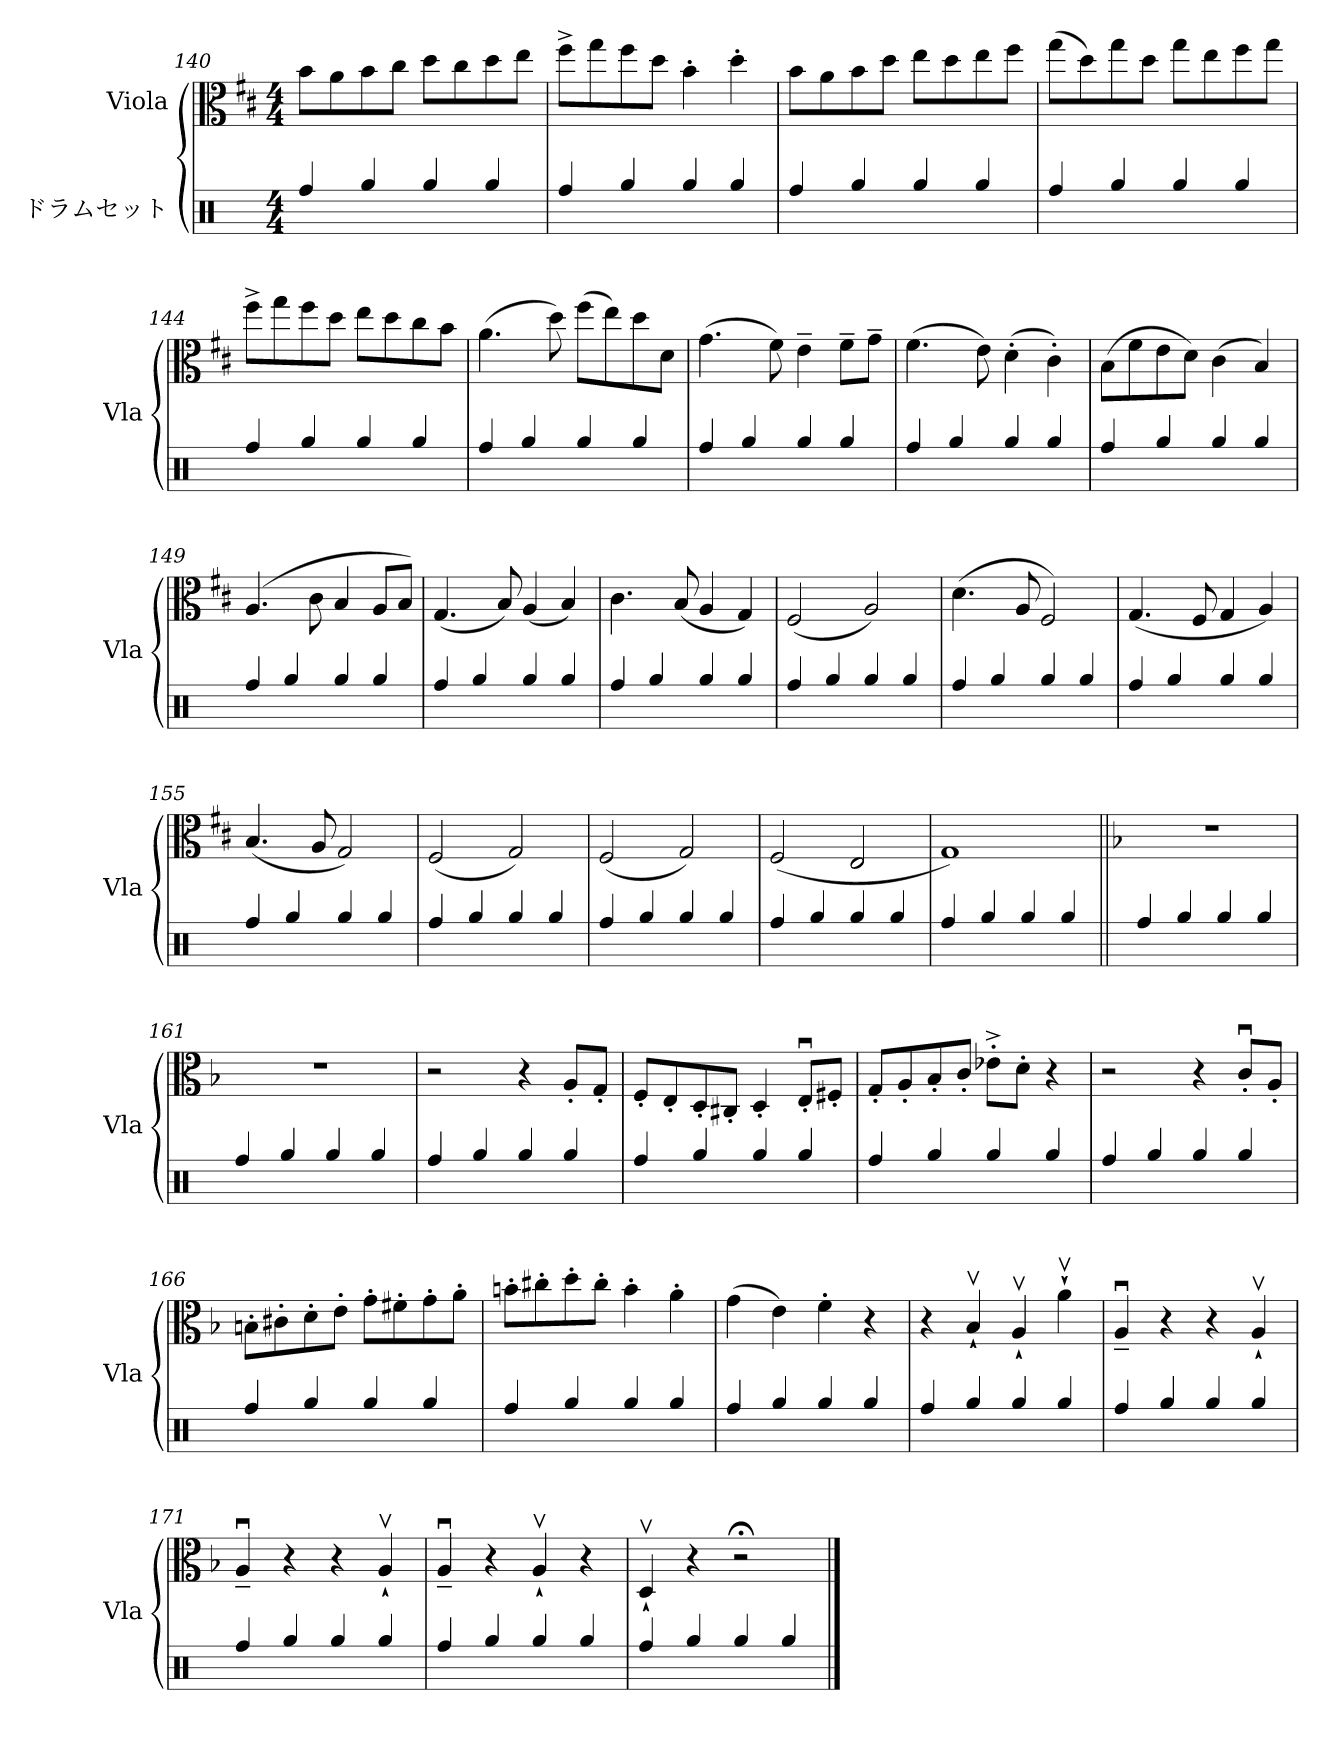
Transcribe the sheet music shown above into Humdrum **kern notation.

**kern	**kern
*part2	*part1
*staff2	*staff1
*I"ドラムセット	*I"Viola
*	*I'Vla
*clefX	*clefC3
*k[]	*k[f#c#]
*M4/4	*M4/4
=140	=140
4Rff/	8b\L
.	8a\
4Rgg/	8b\
.	8cc#\J
4Rgg/	8dd\L
.	8cc#\
4Rgg/	8dd\
.	8ee\J
=141	=141
4Rff/	8ff#^\L
.	8gg\
4Rgg/	8ff#\
.	8dd\J
4Rgg/	4b'\
4Rgg/	4dd'\
=142	=142
4Rff/	8b\L
.	8a\
4Rgg/	8b\
.	8dd\J
4Rgg/	8ee\L
.	8dd\
4Rgg/	8ee\
.	8ff#\J
!!LO:LB:g=z
=143	=143
4Rff/	(8gg\L
.	8dd\)
4Rgg/	8gg\
.	8dd\J
4Rgg/	8gg\L
.	8ee\
4Rgg/	8ff#\
.	8gg\J
=144	=144
4Rff/	8ff#^\L
.	8gg\
4Rgg/	8ff#\
.	8dd\J
4Rgg/	8ee\L
.	8dd\
4Rgg/	8cc#\
.	8b\J
=145	=145
4Rff/	(4.a\
4Rgg/	.
.	8dd\)
4Rgg/	(8ff#\L
.	8ee\)
4Rgg/	8dd\
.	8d\J
=146	=146
4Rff/	(4.g\
4Rgg/	.
.	8f#\)
4Rgg/	4e~\
4Rgg/	8f#~\L
.	8g~\J
=147	=147
4Rff/	(4.f#\
4Rgg/	.
.	8e\)
4Rgg/	(4d'\
4Rgg/	4c#'\)
!!LO:LB:g=z
=148	=148
4Rff/	(8B\L
.	8f#\
4Rgg/	8e\
.	8d\J)
4Rgg/	(4c#\
4Rgg/	4B/)
=149	=149
4Rff/	(4.A/
4Rgg/	.
.	8c#\
4Rgg/	4B/
4Rgg/	8A/L
.	8B/J)
=150	=150
4Rff/	(4.G/
4Rgg/	.
.	8B/)
4Rgg/	(4A/
4Rgg/	4B/)
=151	=151
4Rff/	4.c#\
4Rgg/	.
.	(8B/
4Rgg/	4A/
4Rgg/	4G/)
=152	=152
4Rff/	(2F#/
4Rgg/	.
4Rgg/	2A/)
4Rgg/	.
=153	=153
4Rff/	(4.d\
4Rgg/	.
.	8A/
4Rgg/	2F#/)
4Rgg/	.
=154	=154
4Rff/	(4.G/
4Rgg/	.
.	8F#/
4Rgg/	4G/
4Rgg/	4A/)
!!LO:PB:g=z
=155	=155
4Rff/	(4.B/
4Rgg/	.
.	8A/
4Rgg/	2G/)
4Rgg/	.
=156	=156
4Rff/	(2F#/
4Rgg/	.
4Rgg/	2G/)
4Rgg/	.
=157	=157
4Rff/	(2F#/
4Rgg/	.
4Rgg/	2G/)
4Rgg/	.
=158	=158
4Rff/	(2F#/
4Rgg/	.
4Rgg/	2E/
4Rgg/	.
=159	=159
4Rff/	1G)
4Rgg/	.
4Rgg/	.
4Rgg/	.
=160||	=160||
*	*k[b-]
4Rff/	1r
4Rgg/	.
4Rgg/	.
4Rgg/	.
=161	=161
4Rff/	1r
4Rgg/	.
4Rgg/	.
4Rgg/	.
!!LO:LB:g=z
=162	=162
4Rff/	2r
4Rgg/	.
4Rgg/	4r
4Rgg/	8A'/L
.	8G'/J
=163	=163
4Rff/	8F'/L
.	8E'/
4Rgg/	8D'/
.	8C#X'/J
4Rgg/	4D'/
4Rgg/	8Eu'/L
.	8F#X'/J
=164	=164
4Rff/	8G'/L
.	8A'/
4Rgg/	8B-'/
.	8c'/J
4Rgg/	8e-X'^\L
.	8d'\J
4Rgg/	4r
=165	=165
4Rff/	2r
4Rgg/	.
4Rgg/	4r
4Rgg/	8cu'/L
.	8A'/J
=166	=166
4Rff/	8Bn'\L
.	8c#X'\
4Rgg/	8d'\
.	8e'\J
4Rgg/	8g'\L
.	8f#X'\
4Rgg/	8g'\
.	8a'\J
!!LO:LB:g=z
=167	=167
4Rff/	8bn'\L
.	8cc#X'\
4Rgg/	8dd'\
.	8cc#'\J
4Rgg/	4b'\
4Rgg/	4a'\
=168	=168
4Rff/	(4g\
4Rgg/	4e\)
4Rgg/	4f'\
4Rgg/	4r
=169	=169
4Rff/	4r
4Rgg/	4B-v`/
4Rgg/	4Av`/
4Rgg/	4av`\
=170	=170
4Rff/	4Au~/
4Rgg/	4r
4Rgg/	4r
4Rgg/	4Av`/
=171	=171
4Rff/	4Au~/
4Rgg/	4r
4Rgg/	4r
4Rgg/	4Av`/
=172	=172
4Rff/	4Au~/
4Rgg/	4r
4Rgg/	4Av`/
4Rgg/	4r
=173	=173
4Rff/	4Dv`/
4Rgg/	4r
4Rgg/	2r;<
4Rgg/	.
==	==
*-	*-
